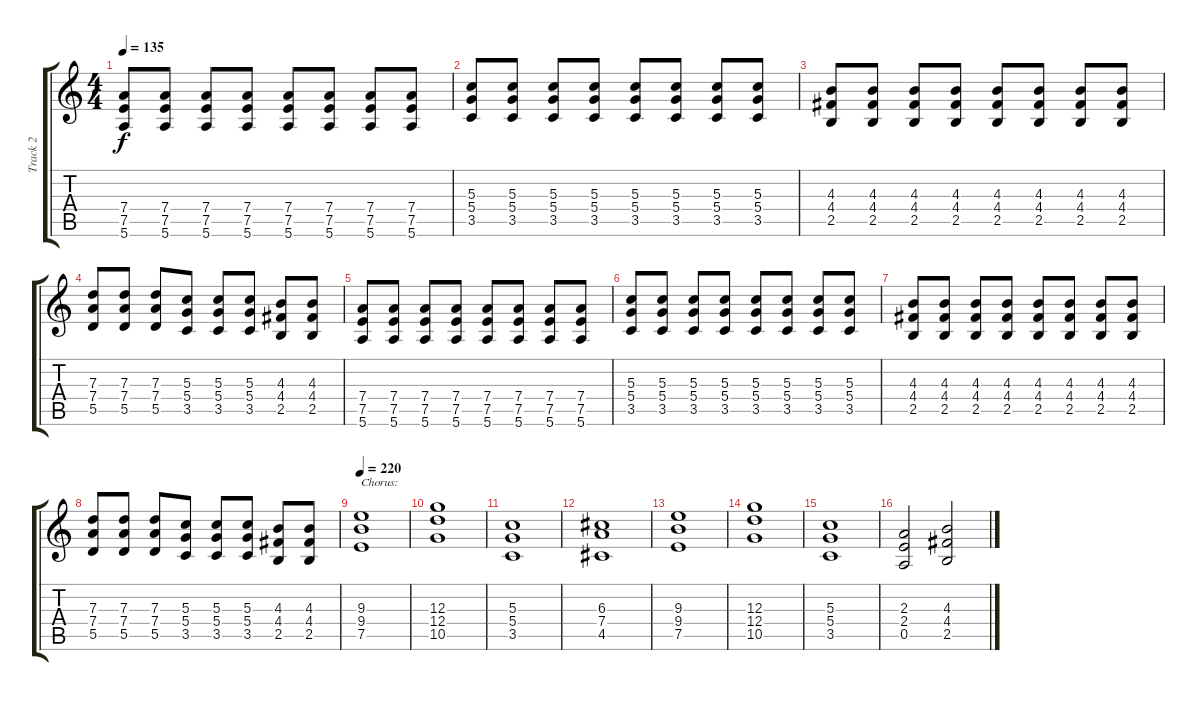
\track ("Track 2" "Track 2") {instrument overdrivenguitar}
\staff {score tabs}
\tuning (E4 B3 G3 D3 A2 E2) {hide}
\ts (4 4)
\tempo 135
\clef g2
\ks c
(7.4 7.5 5.6).8{dy f} (7.4 7.5 5.6).8 (7.4 7.5 5.6).8 (7.4 7.5 5.6).8 (7.4 7.5 5.6).8 (7.4 7.5 5.6).8 (7.4 7.5 5.6).8 (7.4 7.5 5.6).8 |
(5.3 5.4 3.5).8 (5.3 5.4 3.5).8 (5.3 5.4 3.5).8 (5.3 5.4 3.5).8 (5.3 5.4 3.5).8 (5.3 5.4 3.5).8 (5.3 5.4 3.5).8 (5.3 5.4 3.5).8 |
(4.3 4.4 2.5).8 (4.3 4.4 2.5).8 (4.3 4.4 2.5).8 (4.3 4.4 2.5).8 (4.3 4.4 2.5).8 (4.3 4.4 2.5).8 (4.3 4.4 2.5).8 (4.3 4.4 2.5).8 |
(7.3 7.4 5.5).8 (7.3 7.4 5.5).8 (7.3 7.4 5.5).8 (5.3 5.4 3.5).8 (5.3 5.4 3.5).8 (5.3 5.4 3.5).8 (4.3 4.4 2.5).8 (4.3 4.4 2.5).8 |
(7.4 7.5 5.6).8 (7.4 7.5 5.6).8 (7.4 7.5 5.6).8 (7.4 7.5 5.6).8 (7.4 7.5 5.6).8 (7.4 7.5 5.6).8 (7.4 7.5 5.6).8 (7.4 7.5 5.6).8 |
(5.3 5.4 3.5).8 (5.3 5.4 3.5).8 (5.3 5.4 3.5).8 (5.3 5.4 3.5).8 (5.3 5.4 3.5).8 (5.3 5.4 3.5).8 (5.3 5.4 3.5).8 (5.3 5.4 3.5).8 |
(4.3 4.4 2.5).8 (4.3 4.4 2.5).8 (4.3 4.4 2.5).8 (4.3 4.4 2.5).8 (4.3 4.4 2.5).8 (4.3 4.4 2.5).8 (4.3 4.4 2.5).8 (4.3 4.4 2.5).8 |
(7.3 7.4 5.5).8 (7.3 7.4 5.5).8 (7.3 7.4 5.5).8 (5.3 5.4 3.5).8 (5.3 5.4 3.5).8 (5.3 5.4 3.5).8 (4.3 4.4 2.5).8 (4.3 4.4 2.5).8 |
\tempo 220
(9.3 9.4 7.5).1{txt "Chorus:"} |
(12.3 12.4 10.5).1 |
(5.3 5.4 3.5).1 |
(6.3 7.4 4.5).1 |
(9.3 9.4 7.5).1 |
(12.3 12.4 10.5).1 |
(5.3 5.4 3.5).1 |
(2.3 2.4 0.5).2 (4.3 4.4 2.5).2
